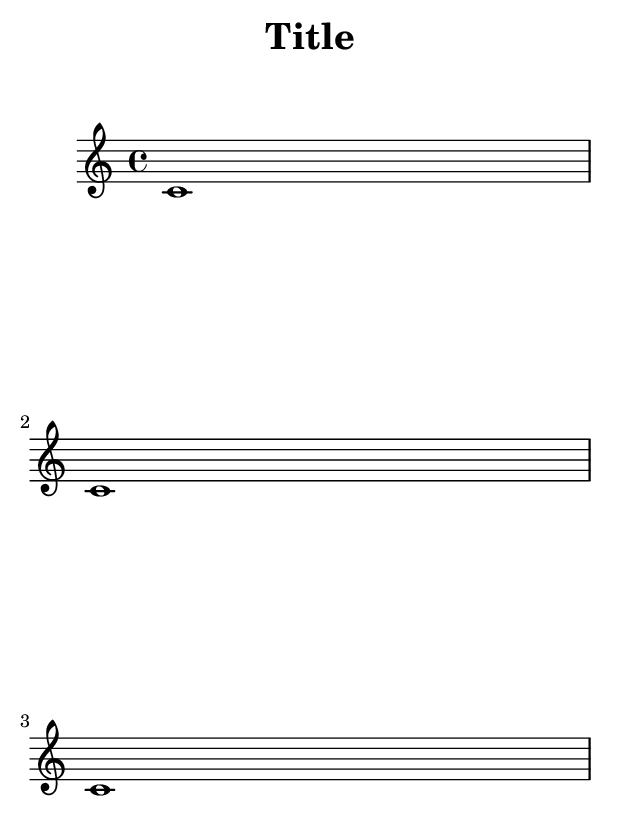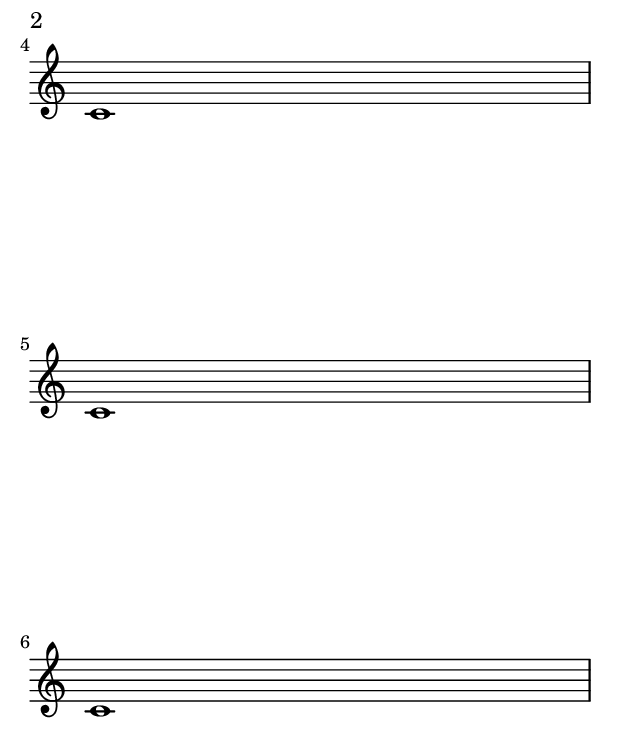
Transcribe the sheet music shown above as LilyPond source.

\version "2.14.0"

\header {
  texidoc = "The systems-per-page variable forces a certain number of systems
per page. Titles are not counted as systems."
  title = "Title"
}

#(set-default-paper-size "a6")

\book {
  \paper {
    systems-per-page = 3
  }

  { \repeat unfold 3 { c'1 } \pageBreak \repeat unfold 3 { c'1 } }
}
